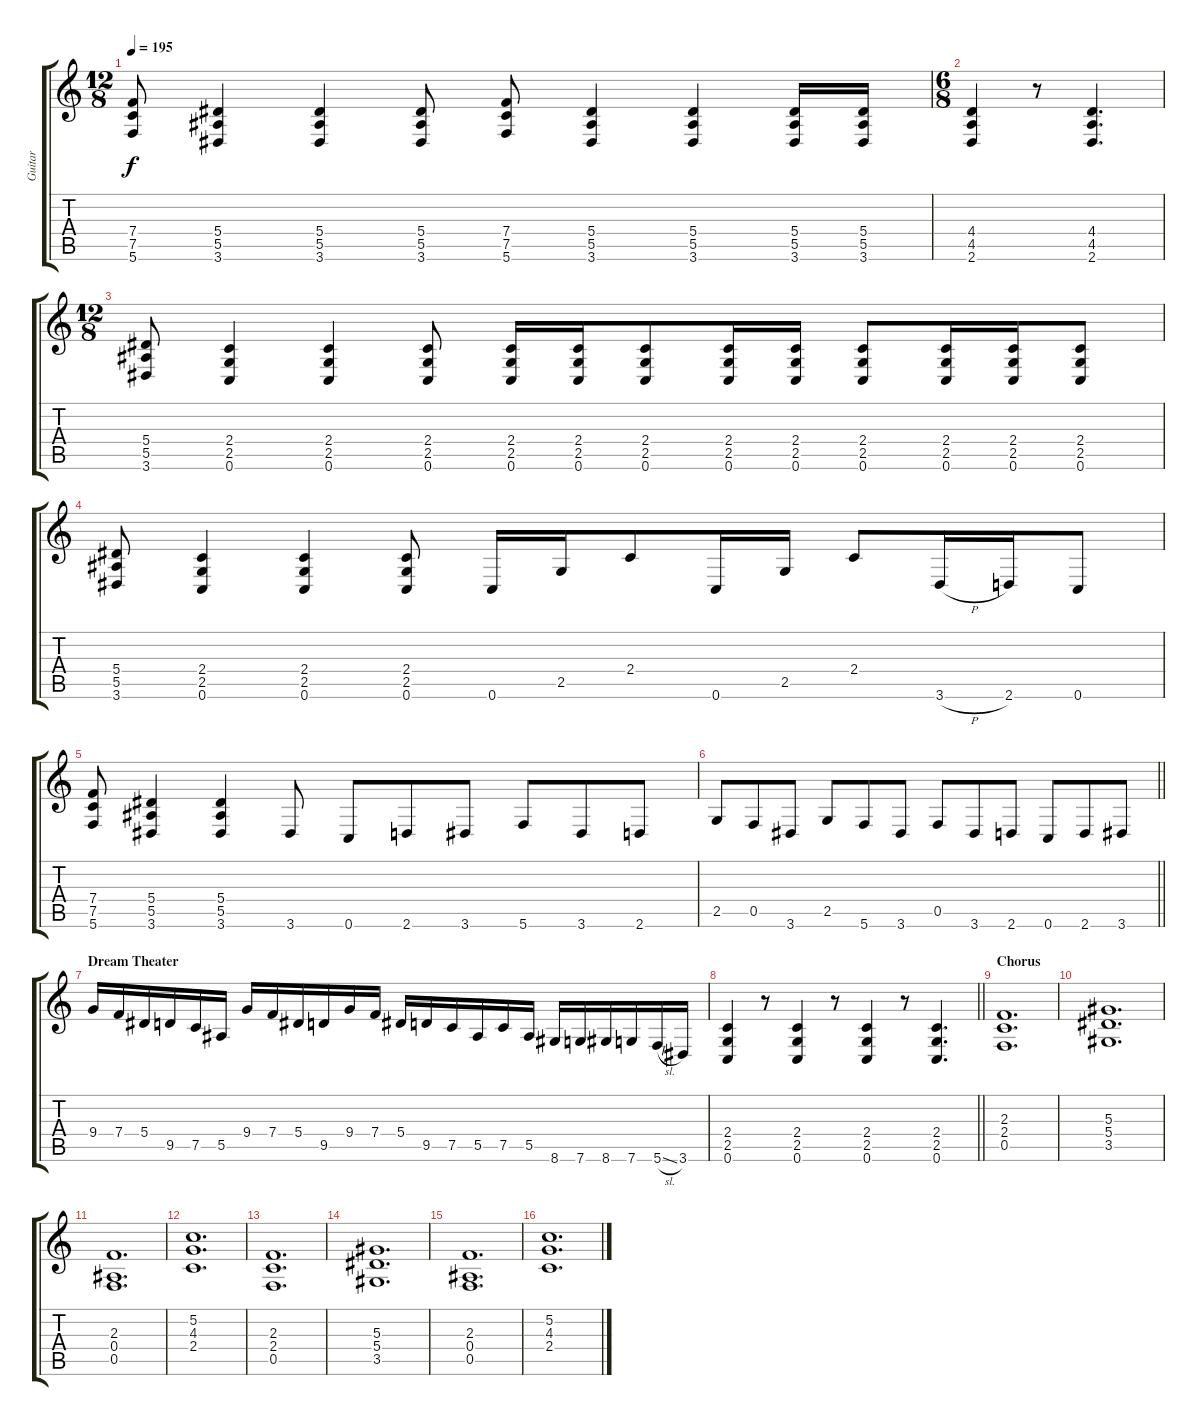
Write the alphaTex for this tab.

\track ("Guitar" "Guitar") {instrument distortionguitar}
\staff {score tabs}
\tuning (C4 G3 Eb3 Bb2 F2 C2) {hide}
\ts (12 8)
\tempo 195
\clef g2
\ks c
(7.4 7.5 5.6).8{dy f} (5.4 5.5 3.6).4 (5.4 5.5 3.6).4 (5.4 5.5 3.6).8 (7.4 7.5 5.6).8 (5.4 5.5 3.6).4 (5.4 5.5 3.6).4 (5.4 5.5 3.6).16 (5.4 5.5 3.6).16 |
\ts (6 8)
(4.4 4.5 2.6).4 r.8 (4.4 4.5 2.6).4{d} |
\ts (12 8)
(5.4 5.5 3.6).8 (2.4 2.5 0.6).4 (2.4 2.5 0.6).4 (2.4 2.5 0.6).8 (2.4 2.5 0.6).16 (2.4 2.5 0.6).16 (2.4 2.5 0.6).8 (2.4 2.5 0.6).16 (2.4 2.5 0.6).16 (2.4 2.5 0.6).8 (2.4 2.5 0.6).16 (2.4 2.5 0.6).16 (2.4 2.5 0.6).8 |
(5.4 5.5 3.6).8 (2.4 2.5 0.6).4 (2.4 2.5 0.6).4 (2.4 2.5 0.6).8 0.6.16 2.5.16 2.4.8 0.6.16 2.5.16 2.4.8 3.6{h}.16 2.6.16 0.6.8 |
(7.4 7.5 5.6).8 (5.4 5.5 3.6).4 (5.4 5.5 3.6).4 3.6.8 0.6.8 2.6.8 3.6.8 5.6.8 3.6.8 2.6.8 |
\barLineRight lightlight
2.5.8 0.5.8 3.6.8 2.5.8 5.6.8 3.6.8 0.5.8 3.6.8 2.6.8 0.6.8 2.6.8 3.6.8 |
\section ("" "Dream Theater")
9.4.16 7.4.16 5.4.16 9.5.16 7.5.16 5.5.16 9.4.16 7.4.16 5.4.16 9.5.16 9.4.16 7.4.16 5.4.16 9.5.16 7.5.16 5.5.16 7.5.16 5.5.16 8.6.16 7.6.16 8.6.16 7.6.16 5.6{sl}.16 3.6.16 |
\barLineRight lightlight
(2.4 2.5 0.6).4 r.8 (2.4 2.5 0.6).4 r.8 (2.4 2.5 0.6).4 r.8 (2.4 2.5 0.6).4{d} |
\section ("" "Chorus")
(2.3 2.4 0.5).1{d} |
(5.3 5.4 3.5).1{d} |
(2.3 0.4 0.5).1{d} |
(5.2 4.3 2.4).1{d} |
(2.3 2.4 0.5).1{d} |
(5.3 5.4 3.5).1{d} |
(2.3 0.4 0.5).1{d} |
(5.2 4.3 2.4).1{d}
